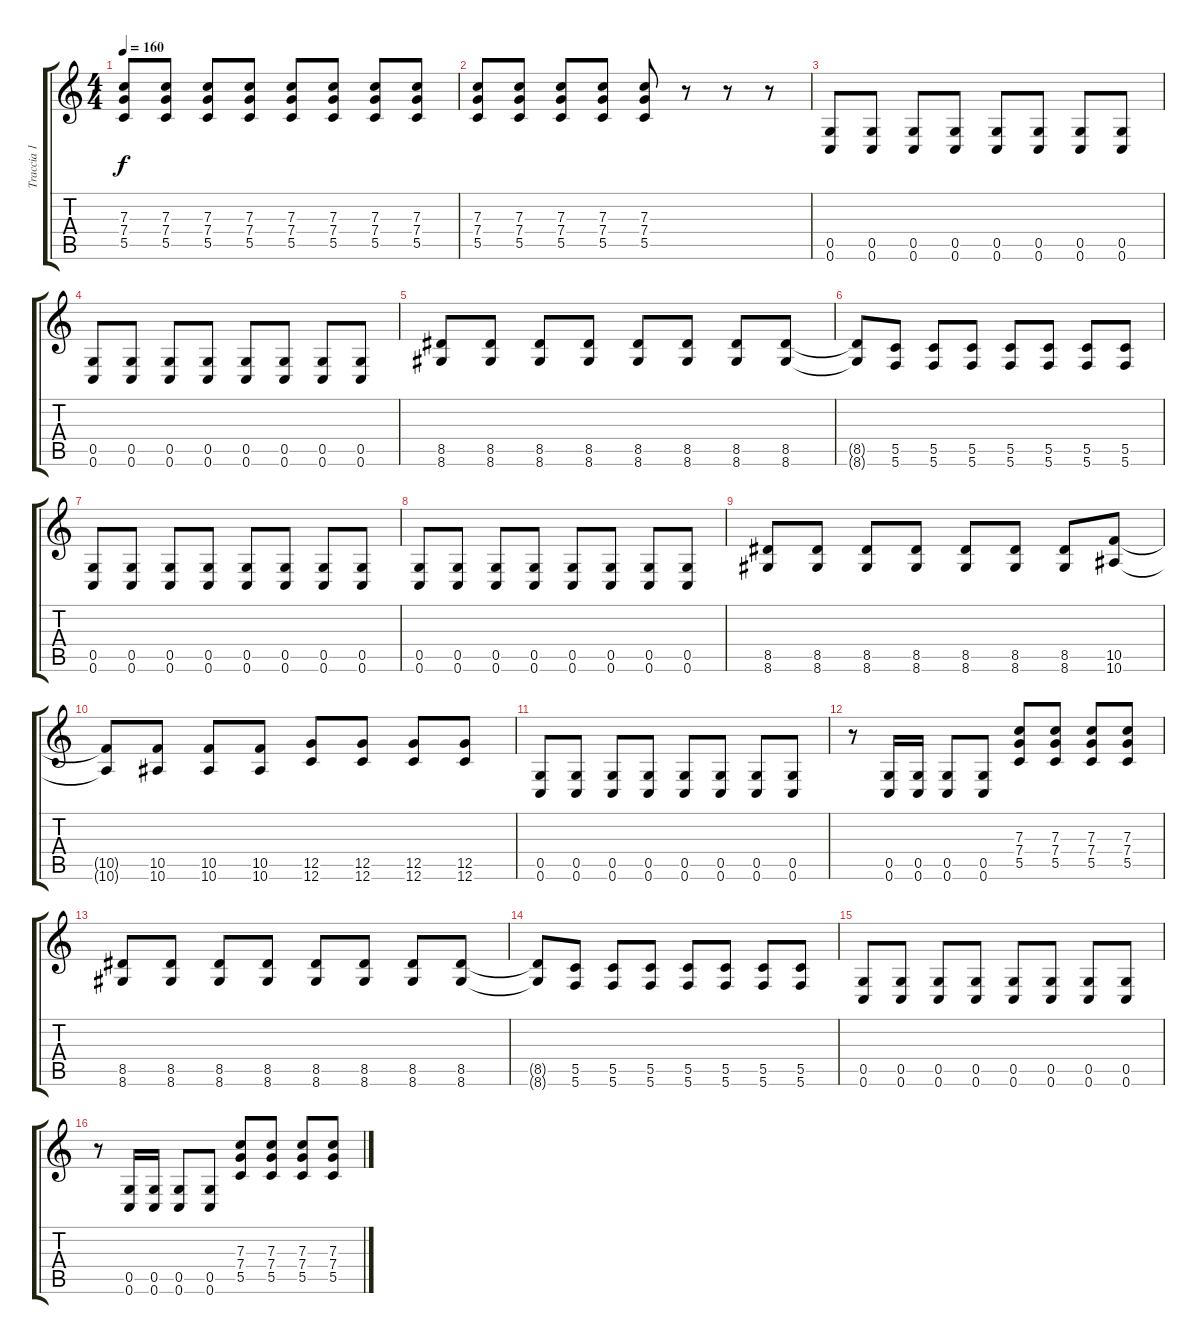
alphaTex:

\track ("Traccia 1" "Traccia 1") {instrument distortionguitar}
\staff {score tabs}
\tuning (D4 A3 F3 C3 G2 C2) {hide}
\ts (4 4)
\tempo 160
\clef g2
\ks c
(7.3 7.4 5.5).8{dy f volume 10} (7.3 7.4 5.5).8 (7.3 7.4 5.5).8 (7.3 7.4 5.5).8 (7.3 7.4 5.5).8 (7.3 7.4 5.5).8 (7.3 7.4 5.5).8 (7.3 7.4 5.5).8 |
(7.3 7.4 5.5).8 (7.3 7.4 5.5).8 (7.3 7.4 5.5).8 (7.3 7.4 5.5).8 (7.3 7.4 5.5).8 r.8 r.8 r.8 |
(0.5 0.6).8{volume 15} (0.5 0.6).8 (0.5 0.6).8 (0.5 0.6).8 (0.5 0.6).8 (0.5 0.6).8 (0.5 0.6).8 (0.5 0.6).8 |
(0.5 0.6).8 (0.5 0.6).8 (0.5 0.6).8 (0.5 0.6).8 (0.5 0.6).8 (0.5 0.6).8 (0.5 0.6).8 (0.5 0.6).8 |
(8.5 8.6).8 (8.5 8.6).8 (8.5 8.6).8 (8.5 8.6).8 (8.5 8.6).8 (8.5 8.6).8 (8.5 8.6).8 (8.5 8.6).8 |
(8.5{t} 8.6{t}).8 (5.5 5.6).8 (5.5 5.6).8 (5.5 5.6).8 (5.5 5.6).8 (5.5 5.6).8 (5.5 5.6).8 (5.5 5.6).8 |
(0.5 0.6).8 (0.5 0.6).8 (0.5 0.6).8 (0.5 0.6).8 (0.5 0.6).8 (0.5 0.6).8 (0.5 0.6).8 (0.5 0.6).8 |
(0.5 0.6).8 (0.5 0.6).8 (0.5 0.6).8 (0.5 0.6).8 (0.5 0.6).8 (0.5 0.6).8 (0.5 0.6).8 (0.5 0.6).8 |
(8.5 8.6).8 (8.5 8.6).8 (8.5 8.6).8 (8.5 8.6).8 (8.5 8.6).8 (8.5 8.6).8 (8.5 8.6).8 (10.5 10.6).8 |
(10.5{t} 10.6{t}).8 (10.5 10.6).8 (10.5 10.6).8 (10.5 10.6).8 (12.5 12.6).8 (12.5 12.6).8 (12.5 12.6).8 (12.5 12.6).8 |
(0.5 0.6).8 (0.5 0.6).8 (0.5 0.6).8 (0.5 0.6).8 (0.5 0.6).8 (0.5 0.6).8 (0.5 0.6).8 (0.5 0.6).8 |
r.8 (0.5 0.6).16 (0.5 0.6).16 (0.5 0.6).8 (0.5 0.6).8 (7.3 7.4 5.5).8 (7.3 7.4 5.5).8 (7.3 7.4 5.5).8 (7.3 7.4 5.5).8 |
(8.5 8.6).8 (8.5 8.6).8 (8.5 8.6).8 (8.5 8.6).8 (8.5 8.6).8 (8.5 8.6).8 (8.5 8.6).8 (8.5 8.6).8 |
(8.5{t} 8.6{t}).8 (5.5 5.6).8 (5.5 5.6).8 (5.5 5.6).8 (5.5 5.6).8 (5.5 5.6).8 (5.5 5.6).8 (5.5 5.6).8 |
(0.5 0.6).8 (0.5 0.6).8 (0.5 0.6).8 (0.5 0.6).8 (0.5 0.6).8 (0.5 0.6).8 (0.5 0.6).8 (0.5 0.6).8 |
r.8 (0.5 0.6).16 (0.5 0.6).16 (0.5 0.6).8 (0.5 0.6).8 (7.3 7.4 5.5).8 (7.3 7.4 5.5).8 (7.3 7.4 5.5).8 (7.3 7.4 5.5).8
